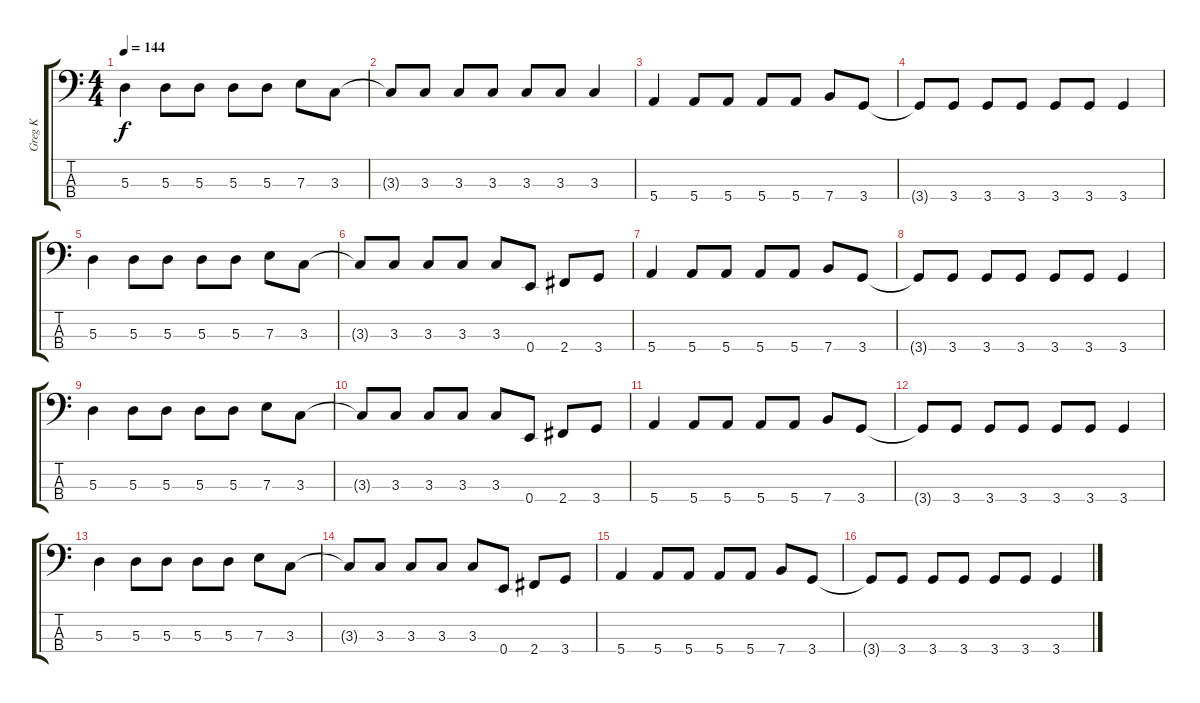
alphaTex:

\track ("Greg K" "Greg K") {instrument electricbasspick}
\staff {score tabs}
\tuning (G2 D2 A1 E1) {hide}
\ts (4 4)
\tempo 144
\clef f4
\ks c
5.3.4{dy f} 5.3.8 5.3.8 5.3.8 5.3.8 7.3.8 3.3.8 |
3.3{t}.8 3.3.8 3.3.8 3.3.8 3.3.8 3.3.8 3.3.4 |
5.4.4 5.4.8 5.4.8 5.4.8 5.4.8 7.4.8 3.4.8 |
3.4{t}.8 3.4.8 3.4.8 3.4.8 3.4.8 3.4.8 3.4.4 |
5.3.4 5.3.8 5.3.8 5.3.8 5.3.8 7.3.8 3.3.8 |
3.3{t}.8 3.3.8 3.3.8 3.3.8 3.3.8 0.4.8 2.4.8 3.4.8 |
5.4.4 5.4.8 5.4.8 5.4.8 5.4.8 7.4.8 3.4.8 |
3.4{t}.8 3.4.8 3.4.8 3.4.8 3.4.8 3.4.8 3.4.4 |
5.3.4 5.3.8 5.3.8 5.3.8 5.3.8 7.3.8 3.3.8 |
3.3{t}.8 3.3.8 3.3.8 3.3.8 3.3.8 0.4.8 2.4.8 3.4.8 |
5.4.4 5.4.8 5.4.8 5.4.8 5.4.8 7.4.8 3.4.8 |
3.4{t}.8 3.4.8 3.4.8 3.4.8 3.4.8 3.4.8 3.4.4 |
5.3.4 5.3.8 5.3.8 5.3.8 5.3.8 7.3.8 3.3.8 |
3.3{t}.8 3.3.8 3.3.8 3.3.8 3.3.8 0.4.8 2.4.8 3.4.8 |
5.4.4 5.4.8 5.4.8 5.4.8 5.4.8 7.4.8 3.4.8 |
3.4{t}.8 3.4.8 3.4.8 3.4.8 3.4.8 3.4.8 3.4.4
